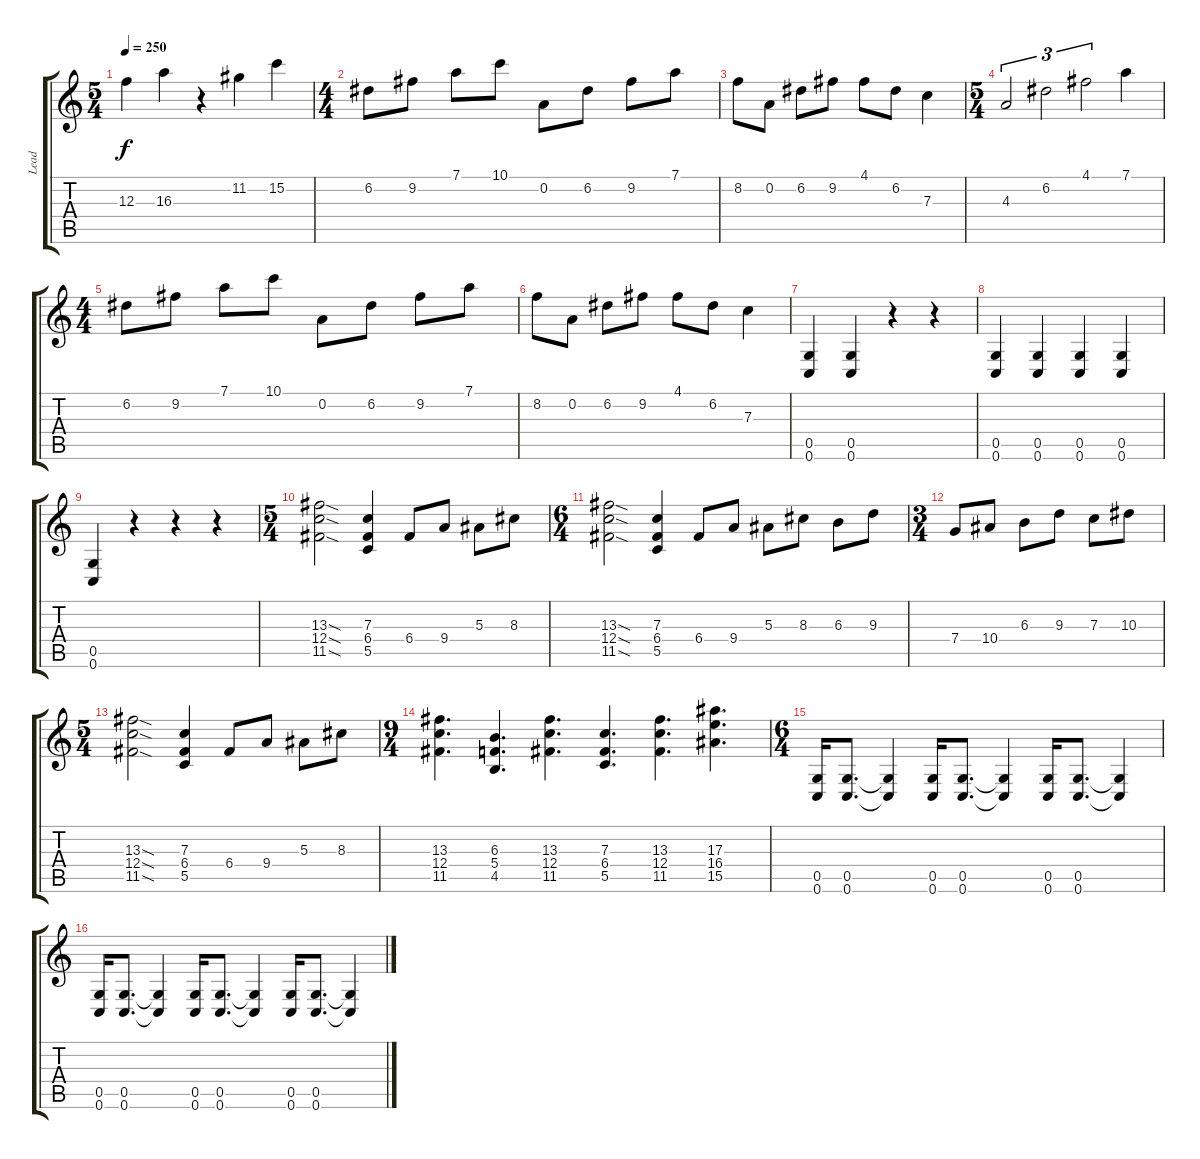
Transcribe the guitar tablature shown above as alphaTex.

\track ("Lead" "Lead") {instrument distortionguitar}
\staff {score tabs}
\tuning (D4 A3 F3 C3 G2 C2) {hide}
\ts (5 4)
\tempo 250
\clef g2
\ks c
12.3.4{dy f} 16.3.4 r.4 11.2.4 15.2.4 |
\ts (4 4)
6.2.8{instrument distortionguitar} 9.2.8 7.1.8 10.1.8 0.2.8 6.2.8 9.2.8 7.1.8 |
8.2.8 0.2.8 6.2.8 9.2.8 4.1.8 6.2.8 7.3.4 |
\ts (5 4)
4.3.2{tu (3 2)} 6.2.2{tu (3 2)} 4.1.2{tu (3 2)} 7.1.4 |
\ts (4 4)
6.2.8 9.2.8 7.1.8 10.1.8 0.2.8 6.2.8 9.2.8 7.1.8 |
8.2.8 0.2.8 6.2.8 9.2.8 4.1.8 6.2.8 7.3.4 |
(0.5 0.6).4 (0.5 0.6).4 r.4 r.4 |
(0.5 0.6).4 (0.5 0.6).4 (0.5 0.6).4 (0.5 0.6).4 |
(0.5 0.6).4 r.4 r.4 r.4 |
\ts (5 4)
(13.3{sod} 12.4{sod} 11.5{sod}).2 (7.3 6.4 5.5).4 6.4.8 9.4.8 5.3.8 8.3.8 |
\ts (6 4)
(13.3{sod} 12.4{sod} 11.5{sod}).2 (7.3 6.4 5.5).4 6.4.8 9.4.8 5.3.8 8.3.8 6.3.8 9.3.8 |
\ts (3 4)
7.4.8 10.4.8 6.3.8 9.3.8 7.3.8 10.3.8 |
\ts (5 4)
(13.3{sod} 12.4{sod} 11.5{sod}).2 (7.3 6.4 5.5).4 6.4.8 9.4.8 5.3.8 8.3.8 |
\ts (9 4)
(13.3 12.4 11.5).4{d} (6.3 5.4 4.5).4{d} (13.3 12.4 11.5).4{d} (7.3 6.4 5.5).4{d} (13.3 12.4 11.5).4{d} (17.3 16.4 15.5).4{d} |
\ts (6 4)
(0.5 0.6).16 (0.5 0.6).8{d} (0.5{t} 0.6{t}).4 (0.5 0.6).16 (0.5 0.6).8{d} (0.5{t} 0.6{t}).4 (0.5 0.6).16 (0.5 0.6).8{d} (0.5{t} 0.6{t}).4 |
(0.5 0.6).16 (0.5 0.6).8{d} (0.5{t} 0.6{t}).4 (0.5 0.6).16 (0.5 0.6).8{d} (0.5{t} 0.6{t}).4 (0.5 0.6).16 (0.5 0.6).8{d} (0.5{t} 0.6{t}).4
